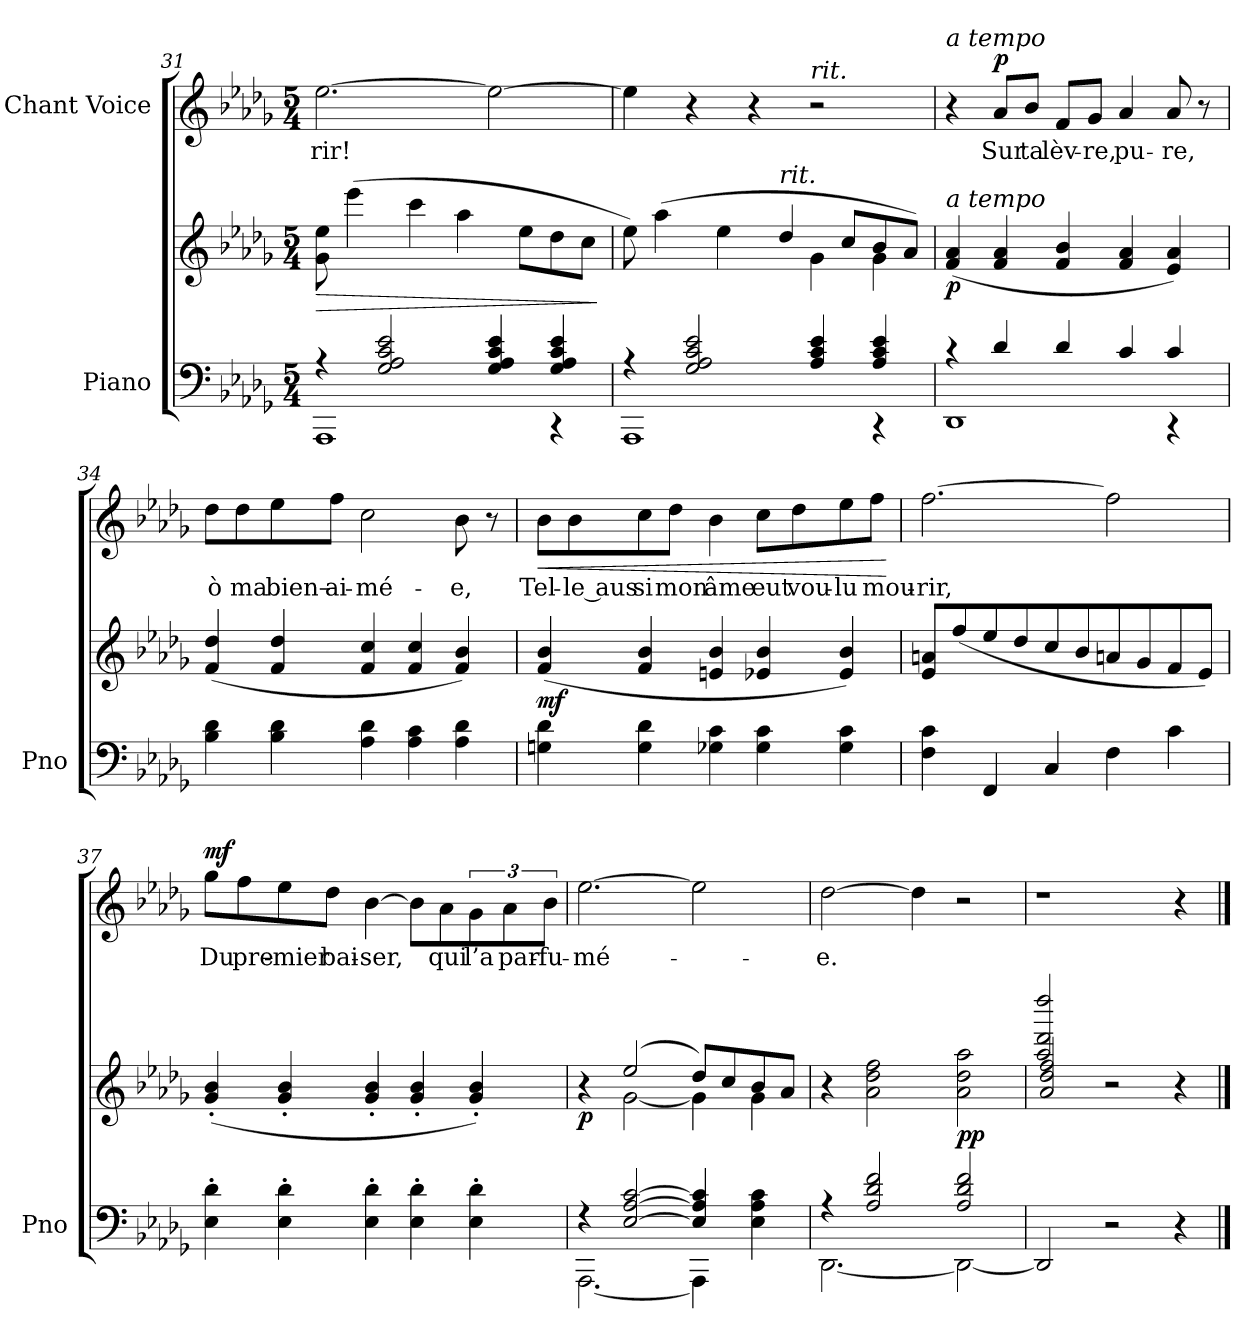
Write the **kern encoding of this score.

**kern	**kern	**dynam	**kern	**text	**dynam
*part2	*part2	*part2	*part1	*part1	*part1
*staff3	*staff2	*staff2/3	*staff1	*staff1	*staff1
*I"Piano	*	*	*I"Chant Voice	*	*
*I'Pno	*	*	*	*	*
*clefF4	*clefG2	*	*clefG2	*	*
*k[b-e-a-d-g-]	*k[b-e-a-d-g-]	*	*k[b-e-a-d-g-]	*	*
*M5/4	*M5/4	*	*M5/4	*	*
=31	=31	=31	=31	=31	=31
*^	*	*	*	*	*
!	!	!	!LO:HP:b	!	!	!
4r	1AAA-	8g-\ 8ee-\	>	[2.ee-\	-rir!	.
.	.	(4eee-\	.	.	.	.
2G-/ 2A-/ 2c/ 2e-/	.	.	.	.	.	.
.	.	4ccc\	.	.	.	.
.	.	4aa-\	.	.	.	.
4G-/ 4A-/ 4c/ 4e-/	.	.	.	2ee-\_	.	.
.	.	8ee-\L	.	.	.	.
4G-/ 4A-/ 4c/ 4e-/	4r	8dd-\	.	.	.	.
.	.	8cc\J	.	.	.	.
*v	*v	*	*	*	*	*
.	.	]	.	.	.
=32	=32	=32	=32	=32	=32
*^	*^	*	*	*	*
4r	1AAA-	8ee-\)	8ryy	.	4ee-\]	.	.
.	.	(4aa-\	4ryy	.	.	.	.
2G-/ 2A-/ 2c/ 2e-/	.	.	.	.	4r	.	.
.	.	4ee-\	4ryy	.	.	.	.
.	.	.	.	.	4r	.	.
!	!	!LO:TX:a:i:t=rit.	!	!	!	!	!
.	.	4dd-/	8ryy	.	.	.	.
!	!	!	!	!	!LO:TX:a:i:t=rit.	!	!
4A-/ 4c/ 4e-/	.	.	4g-\	.	2r	.	.
.	.	8cc/L	.	.	.	.	.
4A-/ 4c/ 4e-/	4r	8b-/	4g-\	.	.	.	.
.	.	8a-/J)	.	.	.	.	.
*	*	*v	*v	*	*	*	*
=33	=33	=33	=33	=33	=33	=33
!	!	!	!	!LO:TX:a:i:t=a tempo	!	!
!	!	!LO:TX:a:i:t=a tempo	!	!	!	!
!	!	!	!LO:DY:b	!	!	!
4r	1DD-	(>4f/ 4a-/	p	4r	.	.
!	!	!	!	!	!	!LO:DY:a
4d-/	.	4f/ 4a-/	.	8a-/L	Sur	p
.	.	.	.	8b-/J	ta	.
4d-/	.	4f/ 4b-/	.	8f/L	lèv-	.
.	.	.	.	8g-/J	-re,	.
4c/	.	4f/ 4a-/	.	4a-/	pu-	.
4c/	4r	4e-/ 4a-/)	.	8a-/	-re,	.
.	.	.	.	8r	.	.
*v	*v	*	*	*	*	*
=34	=34	=34	=34	=34	=34
4B-\ 4d-\	(>4f/ 4dd-/	.	8dd-\L	ò	.
.	.	.	8dd-\	ma	.
4B-\ 4d-\	4f/ 4dd-/	.	8ee-\	bien–	.
.	.	.	8ff\J	ai-	.
4A-\ 4d-\	4f/ 4cc/	.	2cc\	-mé-	.
4A-\ 4c\	4f/ 4cc/	.	.	.	.
4A-\ 4d-\	4f/ 4b-/)	.	8b-\	-e,	.
.	.	.	8r	.	.
=35	=35	=35	=35	=35	=35
!	!	!LO:DY:b	!	!	!LO:HP:b
4Gn\ 4d-\	(4f/ 4b-/	mf	8b-\L	Tel-	<
.	.	.	8b-\	le aus	.
4G\ 4d-\	4f/ 4b-/	.	8cc\	-si	.
.	.	.	8dd-\J	mon	.
4G-X\ 4c\	4en/ 4b-/	.	4b-\	âme	.
4G-\ 4c\	4e-X/ 4b-/	.	8cc\L	eut	.
.	.	.	8dd-\	vou-	.
4G-\ 4c\	4e-/ 4b-/)	.	8ee-\	-lu	.
.	.	.	8ff\J	mou-	.
.	.	.	.	.	[
=36	=36	=36	=36	=36	=36
4F\ 4c\	8e-/ 8an/L	.	[2.ff\	-rir,	.
.	(8ff/	.	.	.	.
4FF/	8ee-/	.	.	.	.
.	8dd-/	.	.	.	.
4C/	8cc/	.	.	.	.
.	8b-/	.	.	.	.
4F\	8an/	.	2ff\]	.	.
.	8g-/	.	.	.	.
4c\	8f/	.	.	.	.
.	8e-/J)	.	.	.	.
=37	=37	=37	=37	=37	=37
!	!	!	!	!	!LO:DY:a
4E-\' 4d-\'	(4g-/' 4b-/'	.	8gg-\L	Du	mf
.	.	.	8ff\	pre-	.
4E-\' 4d-\'	4g-/' 4b-/'	.	8ee-\	-mier	.
.	.	.	8dd-\J	bai-	.
4E-\' 4d-\'	4g-/' 4b-/'	.	[4b-\	-ser,	.
4E-\' 4d-\'	4g-/' 4b-/'	.	8b-\L]	.	.
.	.	.	8a-\	qui	.
4E-\' 4d-\'	4g-/' 4b-/')	.	12g-\	l’a	.
.	.	.	12a-\	par-	.
.	.	.	12b-\J	-fu-	.
=38	=38	=38	=38	=38	=38
*^	*^	*	*	*	*
!	!	!	!	!LO:DY:b	!	!	!
4r	[2.AAA-\	4r	4ryy	p	[2.ee-\	-mé-	.
[2E-/ [2A-/ [2c/	.	(2ee-/	[2g-\	.	.	.	.
4E-/] 4A-/] 4c/]	4AAA-\]	8dd-/L)	4g-\]	.	2ee-\]	.	.
.	.	8cc/	.	.	.	.	.
4E-\ 4A-\ 4c\	4ryy	8b-/	4g-\	.	.	.	.
.	.	8a-/J	.	.	.	.	.
*	*	*v	*v	*	*	*	*
=39	=39	=39	=39	=39	=39	=39
4r	[2.DD-\	4r	.	[2dd-\	-e.	.
2A-/ 2d-/ 2f/	.	2a-\ 2dd-\ 2ff\	.	.	.	.
.	.	.	.	4dd-\]	.	.
!	!	!	!LO:DY:b	!	!	!
2A-/ 2d-/ 2f/	2DD-\_	2a-\ 2dd-\ 2aa-\	pp	2r	.	.
=40	=40	=40	=40	=40	=40	=40
*	*	*^	*	*	*	*
2ryy	2DD-/]	2aa-/ 2ddd-/ 2dddd-/	2a-/ 2dd-/ 2ff/	.	1r	.	.
2r	2.ryy	2r	2.ryy	.	.	.	.
4r	.	4r	.	.	4r	.	.
*v	*v	*	*	*	*	*	*
*	*v	*v	*	*	*	*
==	==	==	==	==	==
*-	*-	*-	*-	*-	*-
